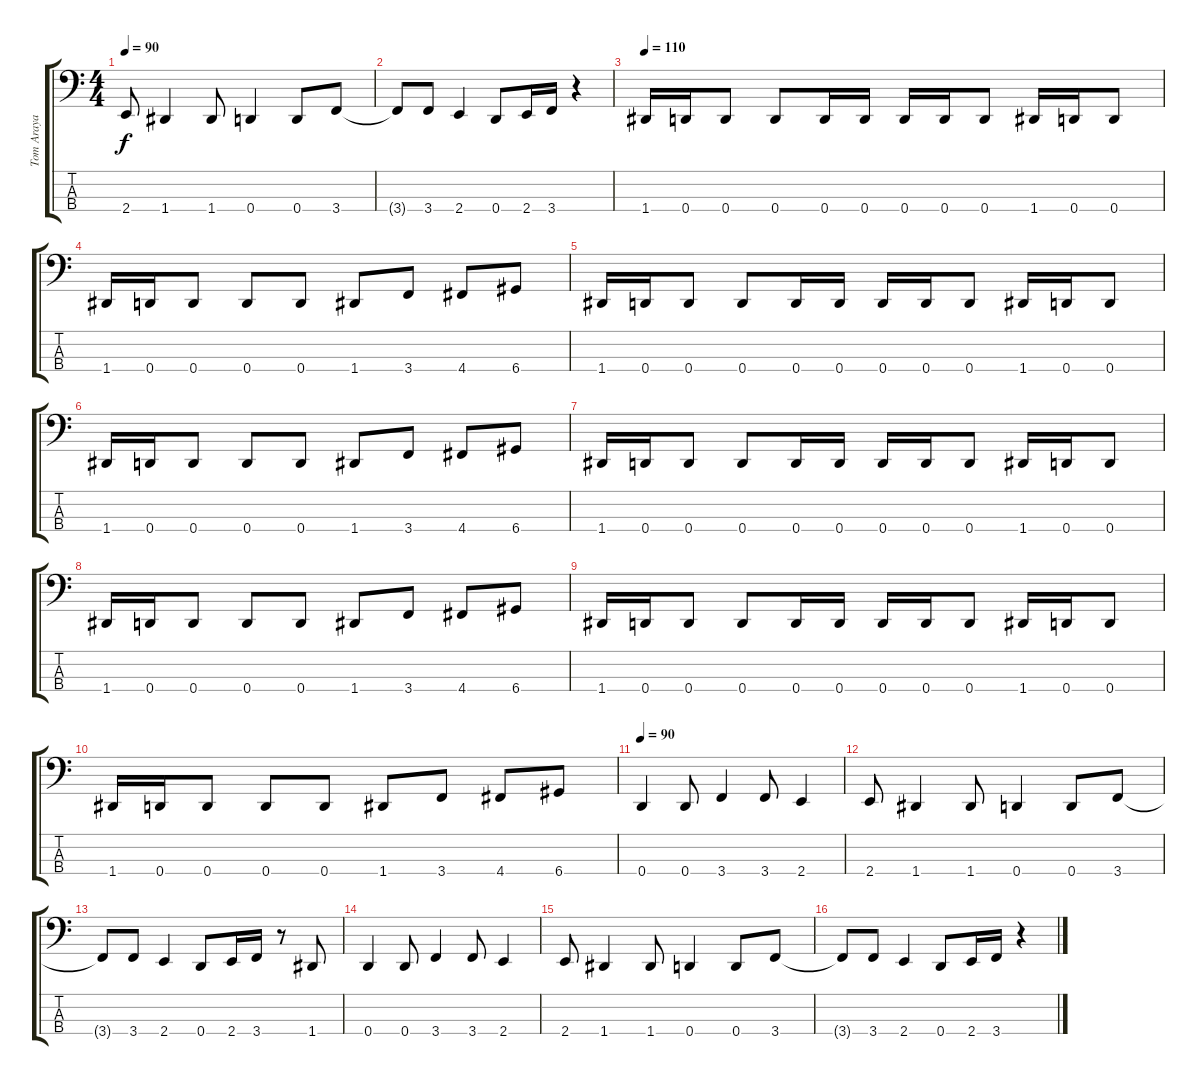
\track ("Tom Araya" "Tom Araya") {instrument electricbasspick}
\staff {score tabs}
\tuning (G2 D2 A1 D1) {hide}
\ts (4 4)
\tempo 90
\clef f4
\ks c
2.4.8{dy f} 1.4.4 1.4.8 0.4.4 0.4.8 3.4.8 |
3.4{t}.8 3.4.8 2.4.4 0.4.8 2.4.16 3.4.16 r.4 |
\tempo 110
1.4.16 0.4.16 0.4.8 0.4.8 0.4.16 0.4.16 0.4.16 0.4.16 0.4.8 1.4.16 0.4.16 0.4.8 |
1.4.16 0.4.16 0.4.8 0.4.8 0.4.8 1.4.8 3.4.8 4.4.8 6.4.8 |
1.4.16 0.4.16 0.4.8 0.4.8 0.4.16 0.4.16 0.4.16 0.4.16 0.4.8 1.4.16 0.4.16 0.4.8 |
1.4.16 0.4.16 0.4.8 0.4.8 0.4.8 1.4.8 3.4.8 4.4.8 6.4.8 |
1.4.16 0.4.16 0.4.8 0.4.8 0.4.16 0.4.16 0.4.16 0.4.16 0.4.8 1.4.16 0.4.16 0.4.8 |
1.4.16 0.4.16 0.4.8 0.4.8 0.4.8 1.4.8 3.4.8 4.4.8 6.4.8 |
1.4.16 0.4.16 0.4.8 0.4.8 0.4.16 0.4.16 0.4.16 0.4.16 0.4.8 1.4.16 0.4.16 0.4.8 |
1.4.16 0.4.16 0.4.8 0.4.8 0.4.8 1.4.8 3.4.8 4.4.8 6.4.8 |
\tempo 90
0.4.4 0.4.8 3.4.4 3.4.8 2.4.4 |
2.4.8 1.4.4 1.4.8 0.4.4 0.4.8 3.4.8 |
3.4{t}.8 3.4.8 2.4.4 0.4.8 2.4.16 3.4.16 r.8 1.4.8 |
0.4.4 0.4.8 3.4.4 3.4.8 2.4.4 |
2.4.8 1.4.4 1.4.8 0.4.4 0.4.8 3.4.8 |
3.4{t}.8 3.4.8 2.4.4 0.4.8 2.4.16 3.4.16 r.4
